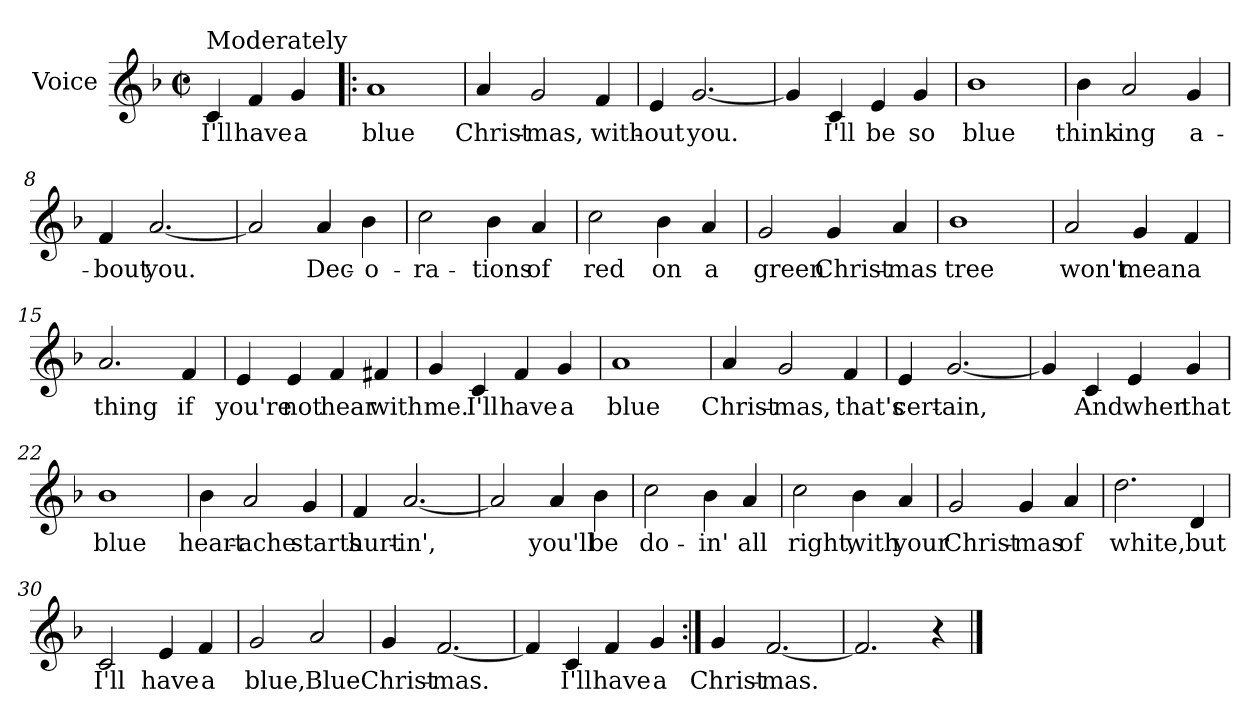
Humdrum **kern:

**kern	**text
*part1	*part1
*staff1	*staff1
*I"Voice	*
*I'V	*
*clefG2	*
*k[b-]	*
*F:	*
*M2/2	*
*met(c|)	*
=1	=1
!LO:TX:a:t=Moderately	!
4c/	I'll
4f/	have
4g/	a
=2!|:	=2!|:
1a	blue
=3	=3
4a/	Christ-
2g/	-mas,
4f/	with-
=4	=4
4e/	-out
[2.g/	-you.
=5	=5
4g/]	.
4c/	I'll
4e/	be
4g/	so
!!LO:LB:g=z
=6	=6
1b-	blue
=7	=7
4b-\	think-
2a/	-ing
4g/	a-
=8	=8
4f/	-bout
[2.a/	-you.
=9	=9
2a/]	.
4a/	Dec-
4b-\	-o-
!!LO:LB:g=z
=10	=10
2cc\	-ra-
4b-\	-tions
4a/	of
=11	=11
2cc\	red
4b-\	on
4a/	a
=12	=12
2g/	green
4g/	Christ-
4a/	-mas
=13	=13
1b-	tree
!!LO:LB:g=z
=14	=14
2a/	won't
4g/	mean
4f/	a
=15	=15
2.a/	thing
4f/	if
=16	=16
4e/	you're
4e/	not
4f/	hear
4f#X/	with
=17	=17
4g/	me.
4c/	I'll
4f/	have
4g/	a
!!LO:LB:g=z
=18	=18
1a	blue
=19	=19
4a/	Christ-
2g/	-mas,
4f/	that's
=20	=20
4e/	cert-
[2.g/	-ain,
=21	=21
4g/]	.
4c/	And
4e/	when
4g/	that
!!LO:LB:g=z
=22	=22
1b-	blue
=23	=23
4b-\	heart-
2a/	-ache
4g/	starts
=24	=24
4f/	hurt-
[2.a/	-in',
=25	=25
2a/]	.
4a/	you'll
4b-\	be
!!LO:LB:g=z
=26	=26
2cc\	do-
4b-\	-in'
4a/	all
=27	=27
2cc\	right,
4b-\	with
4a/	your
=28	=28
2g/	Christ-
4g/	-mas
4a/	of
=29	=29
2.dd\	white,
4d/	but
!!LO:LB:g=z
=30	=30
2c/	I'll
4e/	have
4f/	a
=31	=31
2g/	blue,
2a/	Blue
=32	=32
4g/	Christ-
[2.f/	-mas.
=33	=33
4f/]	.
4c/	I'll
4f/	have
4g/	a
=34:|!	=34:|!
4g/	Christ-
[2.f/	-mas.
=35	=35
2.f/]	.
4r	.
==	==
*-	*-
